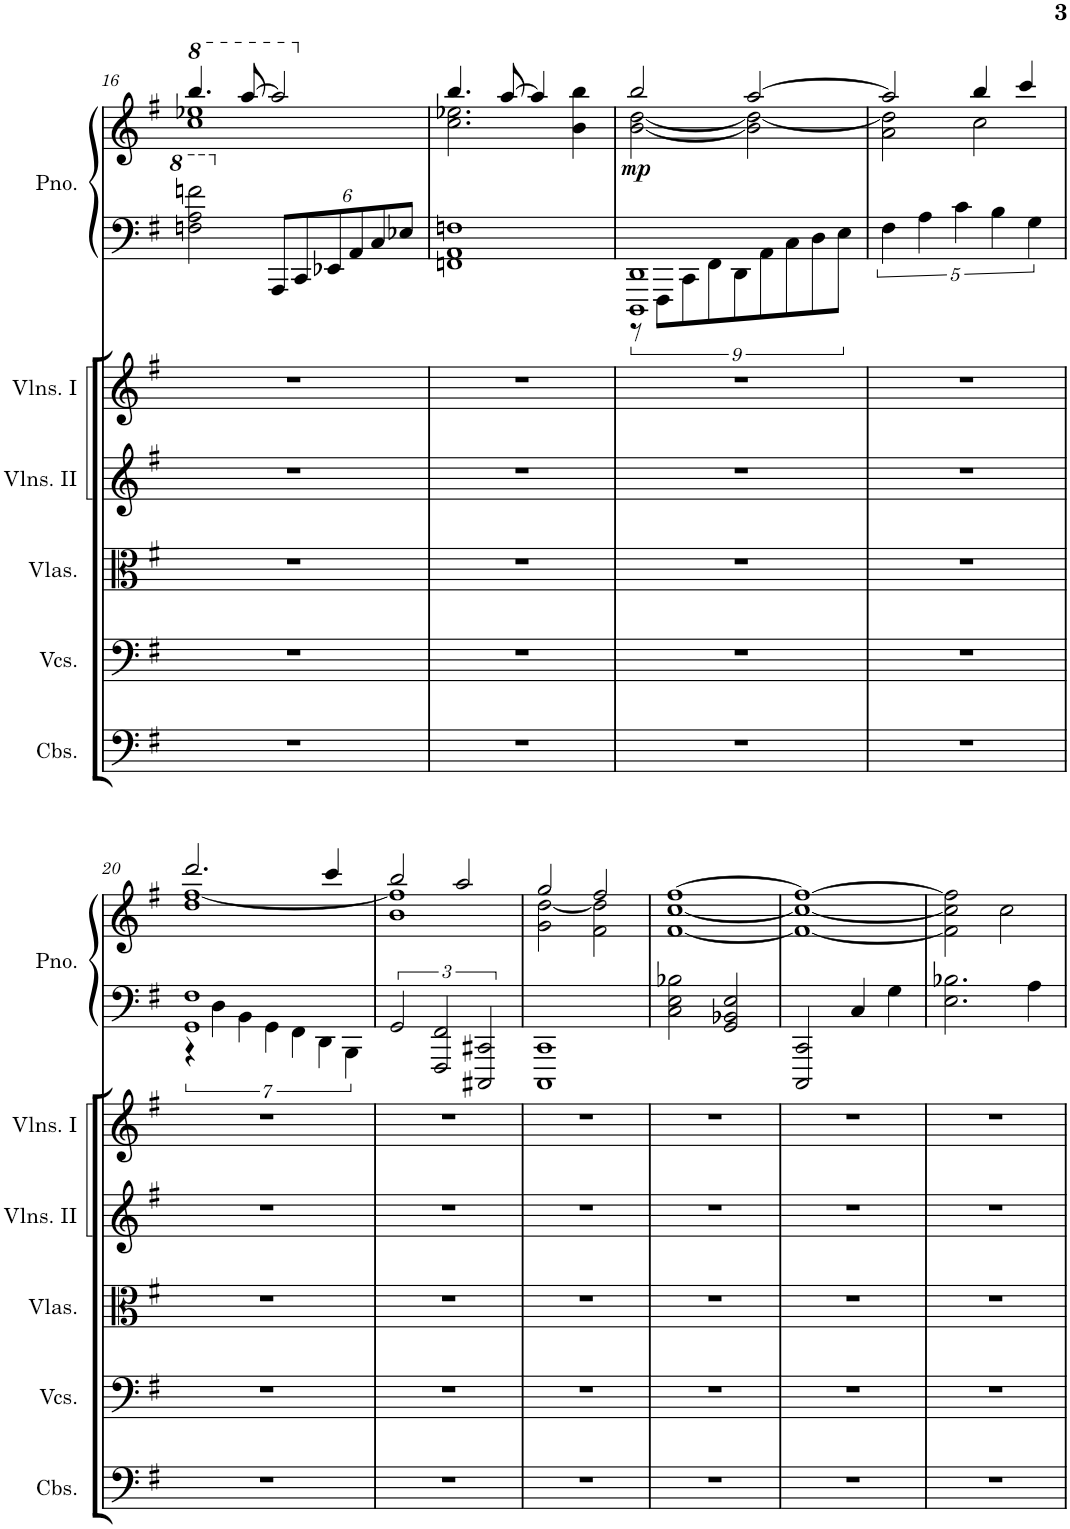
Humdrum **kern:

**kern	**kern	**kern	**kern	**kern	**kern	**kern	**dynam
*part6	*part5	*part4	*part3	*part2	*part1	*part1	*part1
*staff7	*staff6	*staff5	*staff4	*staff3	*staff2	*staff1	*staff1/2
*I"Contrabasses	*I"Violoncellos	*I"Violas	*I"Violins II	*I"Violins I	*I"Piano	*	*
*I'Cbs.	*I'Vcs.	*I'Vlas.	*I'Vlns. II	*I'Vlns. I	*I'Pno.	*	*
!!LO:PB:g=z
*clefF4	*clefF4	*clefC3	*clefG2	*clefG2	*clefF4	*clefG2	*
*Trd7c12	*	*	*	*	*	*	*
*k[f#]	*k[f#]	*k[f#]	*k[f#]	*k[f#]	*k[f#]	*k[f#]	*
*M2/2	*M2/2	*M2/2	*M2/2	*M2/2	*M2/2	*M2/2	*
*	*	*	*	*	*	*8va	*
=16	=16	=16	=16	=16	=16	=16	=16
*	*	*	*	*	*	*^	*
1r	1r	1r	1r	1r	2fn\ 2a\ 2ffn\	4.bbb/	1ccc 1eee-X	.
.	.	.	.	.	.	[8aaa/	.	.
*	*	*	*	*	*Xbrackettup	*	*	*
.	.	.	.	.	12AAA/L	2aaa/]	.	.
.	.	.	.	.	12CC/	.	.	.
.	.	.	.	.	12EE-X/	.	.	.
.	.	.	.	.	12AA/	.	.	.
.	.	.	.	.	12C/	.	.	.
.	.	.	.	.	12E-X/J	.	.	.
=17	=17	=17	=17	=17	=17	=17	=17	=17
*	*	*	*	*	*	*X8va	*	*
1r	1r	1r	1r	1r	1FFn 1AA 1Fn	4.bb/	2.cc\ 2.ee-X\	.
.	.	.	.	.	.	[8aa/	.	.
.	.	.	.	.	.	4aa/]	.	.
.	.	.	.	.	.	4b\ 4bb\	4ryy	.
=18	=18	=18	=18	=18	=18	=18	=18	=18
*	*	*	*	*	*^	*	*	*
*	*	*	*	*	*	*brackettup	*	*	*
!	!	!	!	!	!	!	!	!	!LO:DY:b
1r	1r	1r	1r	1r	1DDD 1DD	9r	2bb/	[2b\ [2dd\	mp
.	.	.	.	.	.	9FFF#\L	.	.	.
.	.	.	.	.	.	9CC\	.	.	.
.	.	.	.	.	.	9FF#\	.	.	.
.	.	.	.	.	.	9DD\	.	.	.
.	.	.	.	.	.	.	[2aa/	2b\] 2dd\_	.
.	.	.	.	.	.	9AA\	.	.	.
.	.	.	.	.	.	9C\	.	.	.
.	.	.	.	.	.	9D\	.	.	.
.	.	.	.	.	.	9E\J	.	.	.
*	*	*	*	*	*v	*v	*	*	*
=19	=19	=19	=19	=19	=19	=19	=19	=19
1r	1r	1r	1r	1r	5F#\	2aa/]	2a\ 2dd\]	.
.	.	.	.	.	5A\	.	.	.
.	.	.	.	.	5c\	.	.	.
.	.	.	.	.	.	4bb/	2cc\	.
.	.	.	.	.	5B\	.	.	.
.	.	.	.	.	.	4ccc/	.	.
.	.	.	.	.	5G\	.	.	.
!!LO:LB:g=z	!!
=20	=20	=20	=20	=20	=20	=20	=20	=20
*	*	*	*	*	*^	*	*	*
1r	1r	1r	1r	1r	1GG 1F#	7r	2.ddd/	1dd [1ff#	.
.	.	.	.	.	.	7D\	.	.	.
.	.	.	.	.	.	7BB\	.	.	.
.	.	.	.	.	.	7GG\	.	.	.
.	.	.	.	.	.	7FF#\	.	.	.
.	.	.	.	.	.	7DD\	.	.	.
.	.	.	.	.	.	.	4ccc/	.	.
.	.	.	.	.	.	7BBB\	.	.	.
*	*	*	*	*	*v	*v	*	*	*
=21	=21	=21	=21	=21	=21	=21	=21	=21
1r	1r	1r	1r	1r	3GG/	2bb/	1b 1ff#]	.
.	.	.	.	.	3FFF#/ 3FF#/	.	.	.
.	.	.	.	.	.	2aa/	.	.
.	.	.	.	.	3CCC#X/ 3CC#X/	.	.	.
=22	=22	=22	=22	=22	=22	=22	=22	=22
1r	1r	1r	1r	1r	1CCC 1CC	2gg/	2g\ [2dd\	.
.	.	.	.	.	.	2ff#/	2f#\ 2dd\]	.
=23	=23	=23	=23	=23	=23	=23	=23	=23
1r	1r	1r	1r	1r	2C\ 2E\ 2B-X\	[1ff#	[1f# [1cc	.
.	.	.	.	.	2GG/ 2BB-X/ 2E/	.	.	.
=24	=24	=24	=24	=24	=24	=24	=24	=24
1r	1r	1r	1r	1r	2CCC/ 2CC/	1ff#_	1f#_ 1cc_	.
.	.	.	.	.	4C/	.	.	.
.	.	.	.	.	4G\	.	.	.
*	*	*	*	*	*	*v	*v	*
=25	=25	=25	=25	=25	=25	=25	=25
1r	1r	1r	1r	1r	2.E\ 2.B-X\	2f#\] 2cc\] 2ff#\]	.
.	.	.	.	.	.	2cc\	.
.	.	.	.	.	4A\	.	.
=	=	=	=	=	=	=	=
*-	*-	*-	*-	*-	*-	*-	*-
